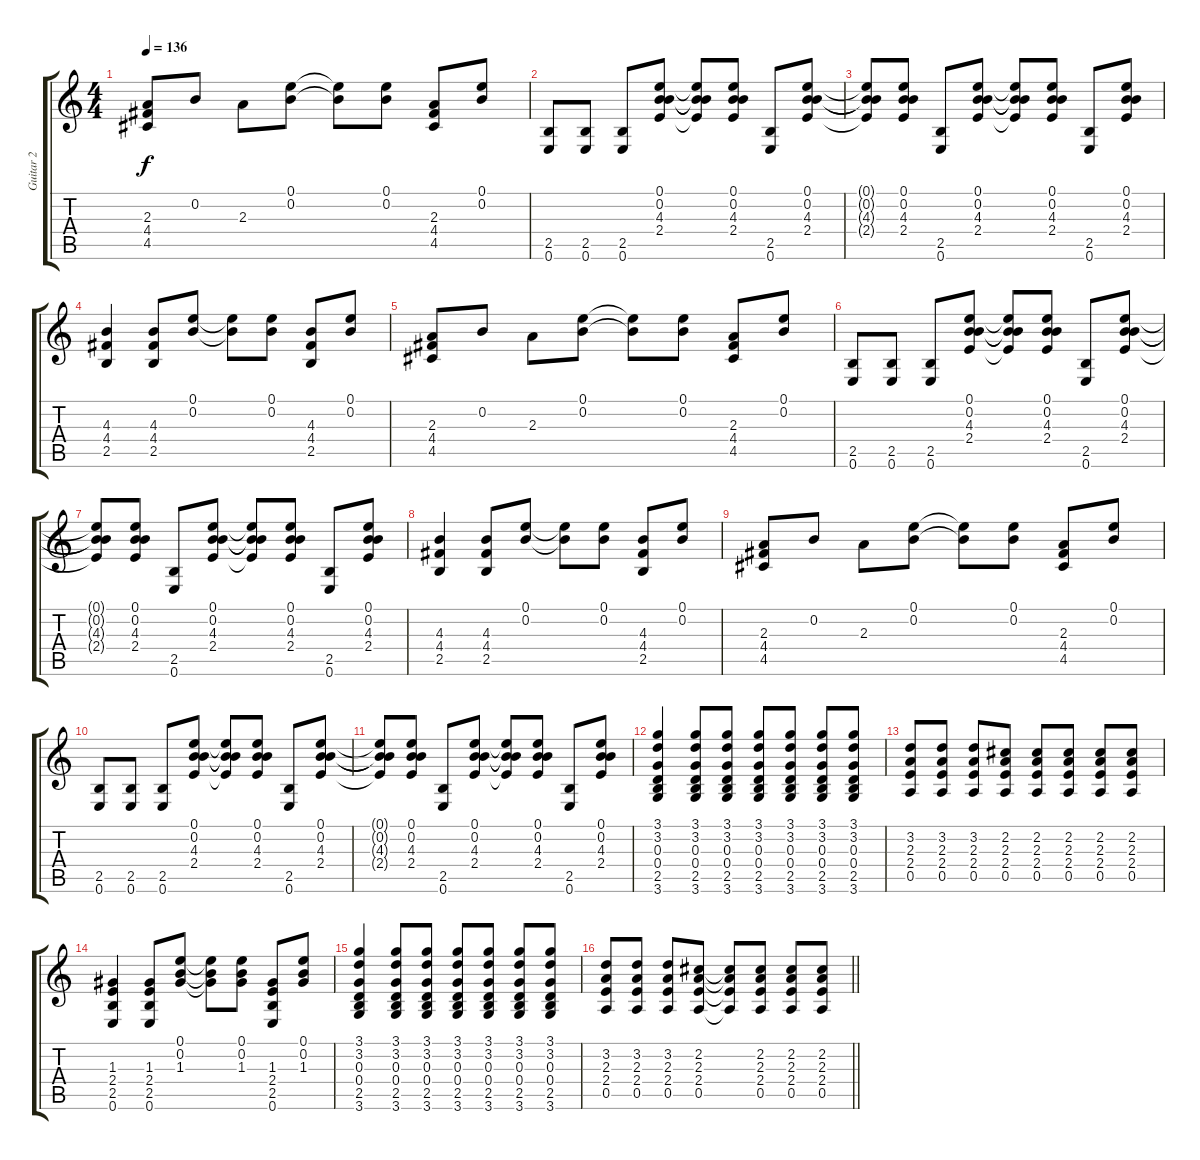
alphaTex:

\track ("Guitar 2" "Guitar 2") {instrument overdrivenguitar}
\staff {score tabs}
\tuning (E4 B3 G3 D3 A2 E2) {hide}
\ts (4 4)
\tempo 136
\clef g2
\ks c
(2.3 4.4 4.5).8{dy f} 0.2.8 2.3.8 (0.1 0.2).8 (0.1{t} 0.2{t}).8 (0.1 0.2).8 (2.3 4.4 4.5).8 (0.1 0.2).8 |
(2.5 0.6).8 (2.5 0.6).8 (2.5 0.6).8 (0.1 0.2 4.3 2.4).8 (0.1{t} 0.2{t} 4.3{t} 2.4{t}).8 (0.1 0.2 4.3 2.4).8 (2.5 0.6).8 (0.1 0.2 4.3 2.4).8 |
(0.1{t} 0.2{t} 4.3{t} 2.4{t}).8 (0.1 0.2 4.3 2.4).8 (2.5 0.6).8 (0.1 0.2 4.3 2.4).8 (0.1{t} 0.2{t} 4.3{t} 2.4{t}).8 (0.1 0.2 4.3 2.4).8 (2.5 0.6).8 (0.1 0.2 4.3 2.4).8 |
(4.3 4.4 2.5).4 (4.3 4.4 2.5).8 (0.1 0.2).8 (0.1{t} 0.2{t}).8 (0.1 0.2).8 (4.3 4.4 2.5).8 (0.1 0.2).8 |
(2.3 4.4 4.5).8 0.2.8 2.3.8 (0.1 0.2).8 (0.1{t} 0.2{t}).8 (0.1 0.2).8 (2.3 4.4 4.5).8 (0.1 0.2).8 |
(2.5 0.6).8 (2.5 0.6).8 (2.5 0.6).8 (0.1 0.2 4.3 2.4).8 (0.1{t} 0.2{t} 4.3{t} 2.4{t}).8 (0.1 0.2 4.3 2.4).8 (2.5 0.6).8 (0.1 0.2 4.3 2.4).8 |
(0.1{t} 0.2{t} 4.3{t} 2.4{t}).8 (0.1 0.2 4.3 2.4).8 (2.5 0.6).8 (0.1 0.2 4.3 2.4).8 (0.1{t} 0.2{t} 4.3{t} 2.4{t}).8 (0.1 0.2 4.3 2.4).8 (2.5 0.6).8 (0.1 0.2 4.3 2.4).8 |
(4.3 4.4 2.5).4 (4.3 4.4 2.5).8 (0.1 0.2).8 (0.1{t} 0.2{t}).8 (0.1 0.2).8 (4.3 4.4 2.5).8 (0.1 0.2).8 |
(2.3 4.4 4.5).8 0.2.8 2.3.8 (0.1 0.2).8 (0.1{t} 0.2{t}).8 (0.1 0.2).8 (2.3 4.4 4.5).8 (0.1 0.2).8 |
(2.5 0.6).8 (2.5 0.6).8 (2.5 0.6).8 (0.1 0.2 4.3 2.4).8 (0.1{t} 0.2{t} 4.3{t} 2.4{t}).8 (0.1 0.2 4.3 2.4).8 (2.5 0.6).8 (0.1 0.2 4.3 2.4).8 |
(0.1{t} 0.2{t} 4.3{t} 2.4{t}).8 (0.1 0.2 4.3 2.4).8 (2.5 0.6).8 (0.1 0.2 4.3 2.4).8 (0.1{t} 0.2{t} 4.3{t} 2.4{t}).8 (0.1 0.2 4.3 2.4).8 (2.5 0.6).8 (0.1 0.2 4.3 2.4).8 |
(3.1 3.2 0.3 0.4 2.5 3.6).4 (3.1 3.2 0.3 0.4 2.5 3.6).8 (3.1 3.2 0.3 0.4 2.5 3.6).8 (3.1 3.2 0.3 0.4 2.5 3.6).8 (3.1 3.2 0.3 0.4 2.5 3.6).8 (3.1 3.2 0.3 0.4 2.5 3.6).8 (3.1 3.2 0.3 0.4 2.5 3.6).8 |
(3.2 2.3 2.4 0.5).8 (3.2 2.3 2.4 0.5).8 (3.2 2.3 2.4 0.5).8 (2.2 2.3 2.4 0.5).8 (2.2 2.3 2.4 0.5).8 (2.2 2.3 2.4 0.5).8 (2.2 2.3 2.4 0.5).8 (2.2 2.3 2.4 0.5).8 |
(1.3 2.4 2.5 0.6).4 (1.3 2.4 2.5 0.6).8 (0.1 0.2 1.3).8 (0.1{t} 0.2{t} 1.3{t}).8 (0.1 0.2 1.3).8 (1.3 2.4 2.5 0.6).8 (0.1 0.2 1.3).8 |
(3.1 3.2 0.3 0.4 2.5 3.6).4 (3.1 3.2 0.3 0.4 2.5 3.6).8 (3.1 3.2 0.3 0.4 2.5 3.6).8 (3.1 3.2 0.3 0.4 2.5 3.6).8 (3.1 3.2 0.3 0.4 2.5 3.6).8 (3.1 3.2 0.3 0.4 2.5 3.6).8 (3.1 3.2 0.3 0.4 2.5 3.6).8 |
\barLineRight lightlight
(3.2 2.3 2.4 0.5).8 (3.2 2.3 2.4 0.5).8 (3.2 2.3 2.4 0.5).8 (2.2 2.3 2.4 0.5).8 (2.2{t} 2.3{t} 2.4{t} 0.5{t}).8 (2.2 2.3 2.4 0.5).8 (2.2 2.3 2.4 0.5).8 (2.2 2.3 2.4 0.5).8
